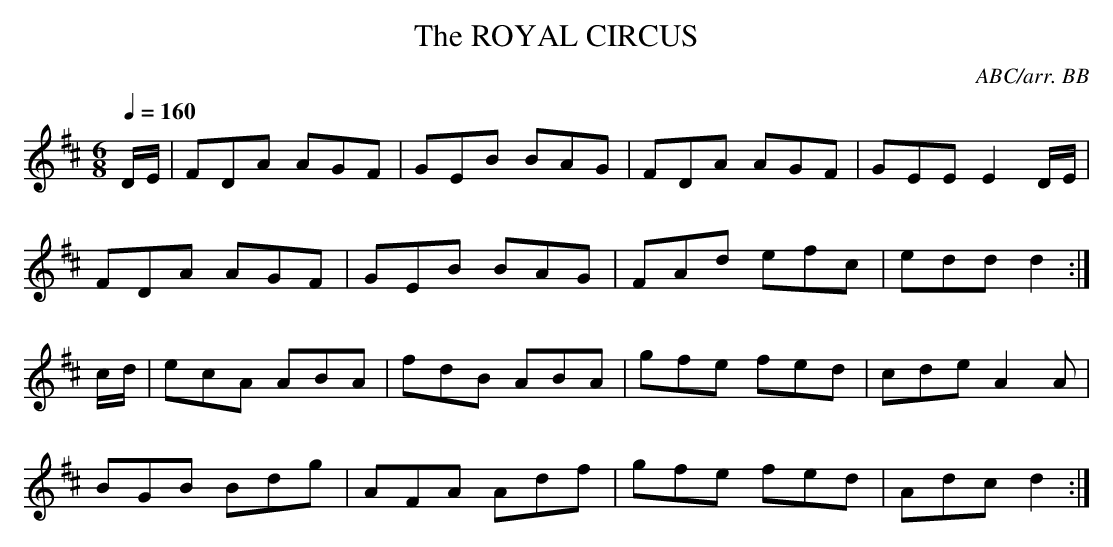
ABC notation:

X:1
T:ROYAL CIRCUS, The
C:ABC/arr. BB
Q:1/4=160
L:1/8
M:6/8
K:D % source key = F
D/E/|FDA AGF|GEB BAG|FDA AGF|GEE E2D/E/|
FDA AGF|GEB BAG|FAd efc|edd d2 :|
c/d/|ecA ABA|fdB ABA|gfe fed|cde A2A|
BGB Bdg|AFA Adf|gfe fed|Adc d2 :|
